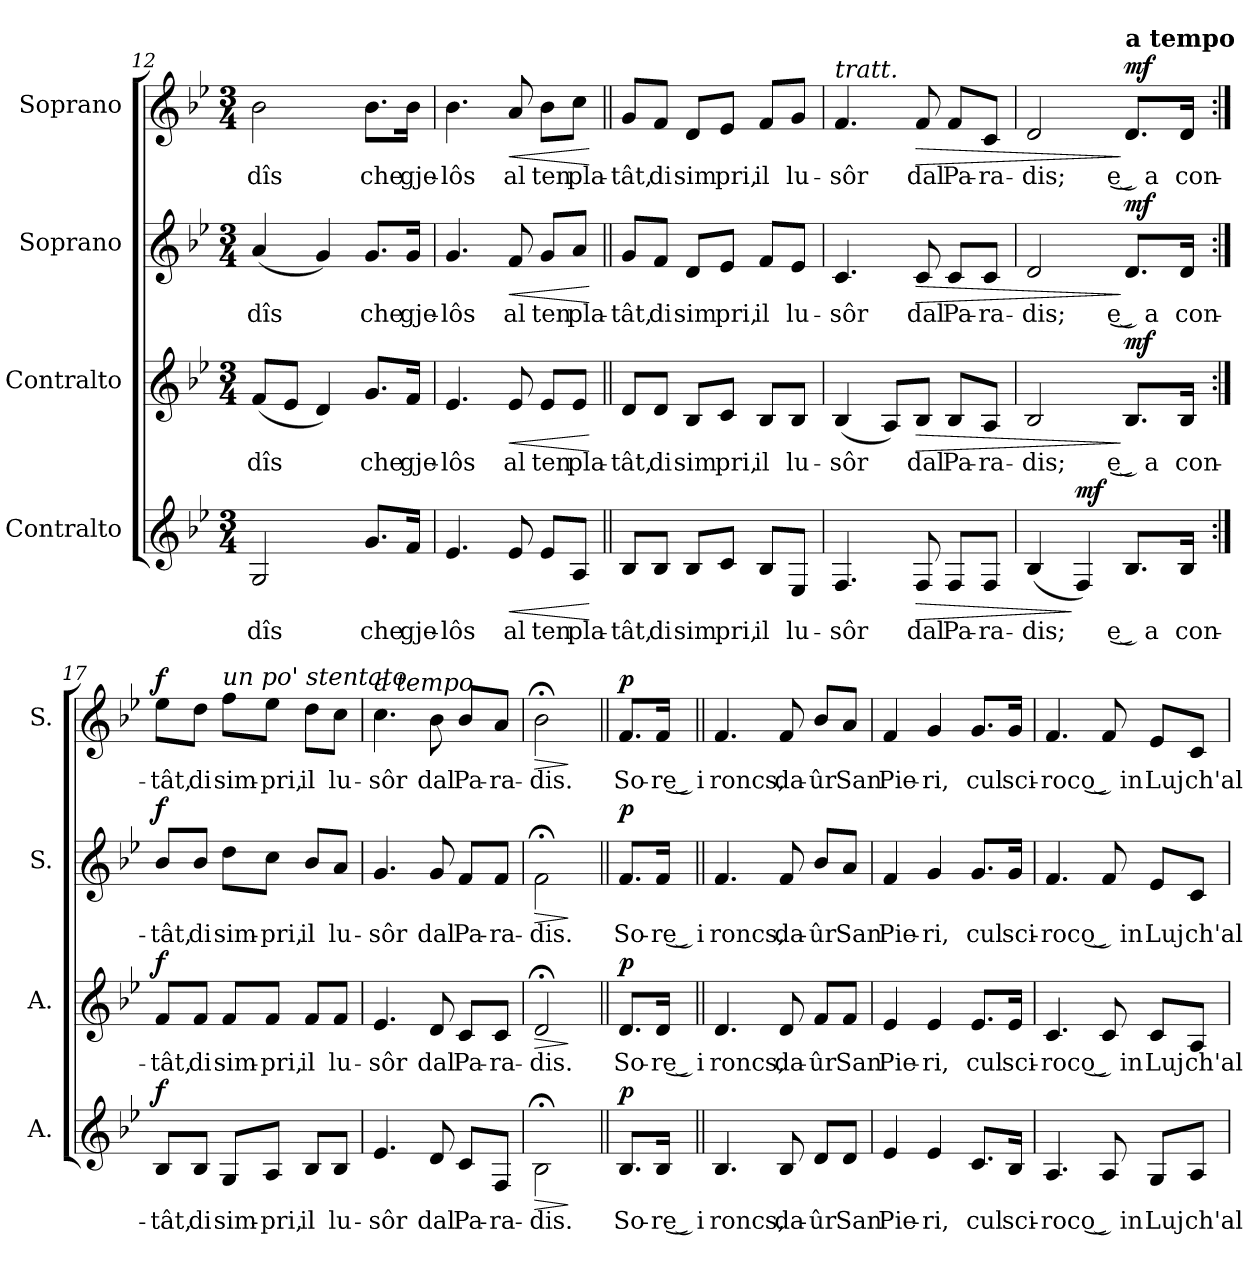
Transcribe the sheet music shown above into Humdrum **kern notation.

**kern	**text	**dynam	**kern	**text	**dynam	**kern	**text	**dynam	**kern	**text	**dynam
*part4	*part4	*part4	*part3	*part3	*part3	*part2	*part2	*part2	*part1	*part1	*part1
*staff4	*staff4	*staff4	*staff3	*staff3	*staff3	*staff2	*staff2	*staff2	*staff1	*staff1	*staff1
*I"Contralto	*	*	*I"Contralto	*	*	*I"Soprano	*	*	*I"Soprano	*	*
*I'A.	*	*	*I'A.	*	*	*I'S.	*	*	*I'S.	*	*
*clefG2	*	*	*clefG2	*	*	*clefG2	*	*	*clefG2	*	*
*k[b-e-]	*	*	*k[b-e-]	*	*	*k[b-e-]	*	*	*k[b-e-]	*	*
*M3/4	*	*	*M3/4	*	*	*M3/4	*	*	*M3/4	*	*
=12	=12	=12	=12	=12	=12	=12	=12	=12	=12	=12	=12
!	!LO:LY:b	!	!	!LO:LY:b	!	!	!LO:LY:b	!	!	!LO:LY:b	!
2G/	dîs	.	(<8f/L	-dîs	.	(<4a/	dîs	.	2b-\	dîs	.
.	.	.	8e-/J	.	.	.	.	.	.	.	.
.	.	.	4d/)	.	.	4g/)	.	.	.	.	.
!	!LO:LY:b	!	!	!LO:LY:b	!	!	!LO:LY:b	!	!	!LO:LY:b	!
8.g/L	che	.	8.g/L	che	.	8.g/L	che	.	8.b-\L	che	.
!	!LO:LY:b	!	!	!LO:LY:b	!	!	!LO:LY:b	!	!	!LO:LY:b	!
16f/Jk	gje-	.	16f/Jk	gje-	.	16g/Jk	gje-	.	16b-\Jk	gje-	.
=13	=13	=13	=13	=13	=13	=13	=13	=13	=13	=13	=13
!	!LO:LY:b	!	!	!LO:LY:b	!	!	!LO:LY:b	!	!	!LO:LY:b	!
4.e-/	-lôs	.	4.e-/	-lôs	.	4.g/	-lôs	.	4.b-\	-lôs	.
!	!LO:LY:b	!LO:HP:b	!	!LO:LY:b	!LO:HP:b	!	!LO:LY:b	!LO:HP:b	!	!LO:LY:b	!LO:HP:b
8e-/	al	<	8e-/	al	<	8f/	al	<	8a/	al	<
!	!LO:LY:b	!	!	!LO:LY:b	!	!	!LO:LY:b	!	!	!LO:LY:b	!
8e-/L	ten	.	8e-/L	ten	.	8g/L	ten	.	8b-\L	ten	.
!	!LO:LY:b	!	!	!LO:LY:b	!	!	!LO:LY:b	!	!	!LO:LY:b	!
8A/J	pla-	.	8e-/J	pla-	.	8a/J	pla-	.	8cc\J	pla-	.
.	.	[	.	.	[	.	.	[	.	.	[
!!LO:LB:g=z
=14||	=14||	=14||	=14||	=14||	=14||	=14||	=14||	=14||	=14||	=14||	=14||
!	!LO:LY:b	!	!	!LO:LY:b	!	!	!LO:LY:b	!	!	!LO:LY:b	!
8B-/L	-tât,	.	8d/L	-tât,	.	8g/L	-tât,	.	8g/L	-tât,	.
!	!LO:LY:b	!	!	!LO:LY:b	!	!	!LO:LY:b	!	!	!LO:LY:b	!
8B-/J	di	.	8d/J	di	.	8f/J	di	.	8f/J	di	.
!	!LO:LY:b	!	!	!LO:LY:b	!	!	!LO:LY:b	!	!	!LO:LY:b	!
8B-/L	sim	.	8B-/L	sim	.	8d/L	sim	.	8d/L	sim	.
!	!LO:LY:b	!	!	!LO:LY:b	!	!	!LO:LY:b	!	!	!LO:LY:b	!
8c/J	pri,	.	8c/J	pri,	.	8e-/J	pri,	.	8e-/J	pri,	.
!	!LO:LY:b	!	!	!LO:LY:b	!	!	!LO:LY:b	!	!	!LO:LY:b	!
8B-/L	il	.	8B-/L	il	.	8f/L	il	.	8f/L	il	.
!	!LO:LY:b	!	!	!LO:LY:b	!	!	!LO:LY:b	!	!	!LO:LY:b	!
8E-/J	lu-	.	8B-/J	lu-	.	8e-/J	lu-	.	8g/J	lu-	.
=15	=15	=15	=15	=15	=15	=15	=15	=15	=15	=15	=15
!	!	!	!	!	!	!	!	!	!LO:TX:a:i:t=tratt.	!	!
!	!LO:LY:b	!	!	!LO:LY:b	!	!	!LO:LY:b	!	!	!LO:LY:b	!
4.F/	-sôr	.	(<4B-/	-sôr	.	4.c/	-sôr	.	4.f/	-sôr	.
.	.	.	8A/L)	.	.	.	.	.	.	.	.
!	!LO:LY:b	!LO:HP:b	!	!LO:LY:b	!LO:HP:b	!	!LO:LY:b	!LO:HP:b	!	!LO:LY:b	!LO:HP:b
8F/	dal	>	8B-/J	dal	>	8c/	dal	>	8f/	dal	>
!	!LO:LY:b	!	!	!LO:LY:b	!	!	!LO:LY:b	!	!	!LO:LY:b	!
8F/L	Pa-	.	8B-/L	Pa-	.	8c/L	Pa-	.	8f/L	Pa-	.
!	!LO:LY:b	!	!	!LO:LY:b	!	!	!LO:LY:b	!	!	!LO:LY:b	!
8F/J	-ra-	.	8A/J	-ra-	.	8c/J	-ra-	.	8c/J	-ra-	.
=16	=16	=16	=16	=16	=16	=16	=16	=16	=16	=16	=16
!	!LO:LY:b	!	!	!LO:LY:b	!	!	!LO:LY:b	!	!	!LO:LY:b	!
(<4B-/	-dis;	.	2B-/	-dis;	.	2d/	-dis;	.	2d/	-dis;	.
!	!	!LO:DY:n=1:a	!	!	!	!	!	!	!	!	!
4F/)	.	] mf	.	.	.	.	.	.	.	.	.
!	!	!	!	!	!	!	!	!	!LO:TX:a:B:t=a tempo	!	!
!	!LO:LY:b	!	!	!LO:LY:b	!LO:DY:n=1:a	!	!LO:LY:b	!LO:DY:n=1:a	!	!LO:LY:b	!LO:DY:n=1:a
8.B-/L	e͜ a	.	8.B-/L	e͜ a	] mf	8.d/L	e͜ a	] mf	8.d/L	e͜ a	] mf
!	!LO:LY:b	!	!	!LO:LY:b	!	!	!LO:LY:b	!	!	!LO:LY:b	!
16B-/Jk	con-	.	16B-/Jk	con-	.	16d/Jk	con-	.	16d/Jk	con-	.
=17:|!	=17:|!	=17:|!	=17:|!	=17:|!	=17:|!	=17:|!	=17:|!	=17:|!	=17:|!	=17:|!	=17:|!
!	!LO:LY:b	!LO:DY:a	!	!LO:LY:b	!LO:DY:a	!	!LO:LY:b	!LO:DY:a	!	!LO:LY:b	!LO:DY:a
8B-/L	-tât,	f	8f/L	-tât,	f	8b-/L	-tât,	f	8ee-\L	-tât,	f
!	!LO:LY:b	!	!	!LO:LY:b	!	!	!LO:LY:b	!	!	!LO:LY:b	!
8B-/J	di	.	8f/J	di	.	8b-/J	di	.	8dd\J	di	.
!	!	!	!	!	!	!	!	!	!LO:TX:a:i:t=un po' stentato	!	!
!	!LO:LY:b	!	!	!LO:LY:b	!	!	!LO:LY:b	!	!	!LO:LY:b	!
8G/L	sim-	.	8f/L	sim-	.	8dd\L	sim-	.	8ff\L	sim-	.
!	!LO:LY:b	!	!	!LO:LY:b	!	!	!LO:LY:b	!	!	!LO:LY:b	!
8A/J	-pri,	.	8f/J	-pri,	.	8cc\J	-pri,	.	8ee-\J	-pri,	.
!	!LO:LY:b	!	!	!LO:LY:b	!	!	!LO:LY:b	!	!	!LO:LY:b	!
8B-/L	il	.	8f/L	il	.	8b-/L	il	.	8dd\L	il	.
!	!LO:LY:b	!	!	!LO:LY:b	!	!	!LO:LY:b	!	!	!LO:LY:b	!
8B-/J	lu-	.	8f/J	lu-	.	8a/J	lu-	.	8cc\J	lu-	.
=18	=18	=18	=18	=18	=18	=18	=18	=18	=18	=18	=18
!	!	!	!	!	!	!	!	!	!LO:TX:a:i:t=a tempo	!	!
!	!LO:LY:b	!	!	!LO:LY:b	!	!	!LO:LY:b	!	!	!LO:LY:b	!
4.e-/	-sôr	.	4.e-/	-sôr	.	4.g/	-sôr	.	4.cc\	-sôr	.
!	!LO:LY:b	!	!	!LO:LY:b	!	!	!LO:LY:b	!	!	!LO:LY:b	!
8d/	dal	.	8d/	dal	.	8g/	dal	.	8b-\	dal	.
!	!LO:LY:b	!	!	!LO:LY:b	!	!	!LO:LY:b	!	!	!LO:LY:b	!
8c/L	Pa-	.	8c/L	Pa-	.	8f/L	Pa-	.	8b-/L	Pa-	.
!	!LO:LY:b	!	!	!LO:LY:b	!	!	!LO:LY:b	!	!	!LO:LY:b	!
8F/J	-ra-	.	8c/J	-ra-	.	8f/J	-ra-	.	8a/J	-ra-	.
=19	=19	=19	=19	=19	=19	=19	=19	=19	=19	=19	=19
!	!LO:LY:b	!LO:HP:b	!	!LO:LY:b	!LO:HP:b	!	!LO:LY:b	!LO:HP:b	!	!LO:LY:b	!LO:HP:b
2B-;<\	-dis.	>	2d;</	-dis.	>	2f;<\	-dis.	>	2b-;<\	-dis.	>
.	.	]	.	.	]	.	.	]	.	.	]
=20||	=20||	=20||	=20||	=20||	=20||	=20||	=20||	=20||	=20||	=20||	=20||
!	!LO:LY:b	!LO:DY:a	!	!LO:LY:b	!LO:DY:a	!	!LO:LY:b	!LO:DY:a	!	!LO:LY:b	!LO:DY:a
8.B-/L	So-	p	8.d/L	So-	p	8.f/L	So-	p	8.f/L	So-	p
!	!LO:LY:b	!	!	!LO:LY:b	!	!	!LO:LY:b	!	!	!LO:LY:b	!
16B-/Jk	-re͜ i	.	16d/Jk	-re͜ i	.	16f/Jk	-re͜ i	.	16f/Jk	-re͜ i	.
!!LO:PB:g=z
=21||	=21||	=21||	=21||	=21||	=21||	=21||	=21||	=21||	=21||	=21||	=21||
!	!LO:LY:b	!	!	!LO:LY:b	!	!	!LO:LY:b	!	!	!LO:LY:b	!
4.B-/	roncs,	.	4.d/	roncs,	.	4.f/	roncs,	.	4.f/	roncs,	.
!	!LO:LY:b	!	!	!LO:LY:b	!	!	!LO:LY:b	!	!	!LO:LY:b	!
8B-/	da-	.	8d/	da-	.	8f/	da-	.	8f/	da-	.
!	!LO:LY:b	!	!	!LO:LY:b	!	!	!LO:LY:b	!	!	!LO:LY:b	!
8d/L	-ûr	.	8f/L	-ûr	.	8b-/L	-ûr	.	8b-/L	-ûr	.
!	!LO:LY:b	!	!	!LO:LY:b	!	!	!LO:LY:b	!	!	!LO:LY:b	!
8d/J	San	.	8f/J	San	.	8a/J	San	.	8a/J	San	.
=22	=22	=22	=22	=22	=22	=22	=22	=22	=22	=22	=22
!	!LO:LY:b	!	!	!LO:LY:b	!	!	!LO:LY:b	!	!	!LO:LY:b	!
4e-/	Pie-	.	4e-/	Pie-	.	4f/	Pie-	.	4f/	Pie-	.
!	!LO:LY:b	!	!	!LO:LY:b	!	!	!LO:LY:b	!	!	!LO:LY:b	!
4e-/	-ri,	.	4e-/	-ri,	.	4g/	-ri,	.	4g/	-ri,	.
!	!LO:LY:b	!	!	!LO:LY:b	!	!	!LO:LY:b	!	!	!LO:LY:b	!
8.c/L	cul	.	8.e-/L	cul	.	8.g/L	cul	.	8.g/L	cul	.
!	!LO:LY:b	!	!	!LO:LY:b	!	!	!LO:LY:b	!	!	!LO:LY:b	!
16B-/Jk	sci-	.	16e-/Jk	sci-	.	16g/Jk	sci-	.	16g/Jk	sci-	.
=23	=23	=23	=23	=23	=23	=23	=23	=23	=23	=23	=23
!	!LO:LY:b	!	!	!LO:LY:b	!	!	!LO:LY:b	!	!	!LO:LY:b	!
4.A/	-roc	.	4.c/	-roc	.	4.f/	-roc	.	4.f/	-roc	.
!	!LO:LY:b	!	!	!LO:LY:b	!	!	!LO:LY:b	!	!	!LO:LY:b	!
8A/	o͜ in	.	8c/	o͜ in	.	8f/	o͜ in	.	8f/	o͜ in	.
!	!LO:LY:b	!	!	!LO:LY:b	!	!	!LO:LY:b	!	!	!LO:LY:b	!
8G/L	Luj	.	8c/L	Luj	.	8e-/L	Luj	.	8e-/L	Luj	.
!	!LO:LY:b	!	!	!LO:LY:b	!	!	!LO:LY:b	!	!	!LO:LY:b	!
8A/J	ch'al	.	8A/J	ch'al	.	8c/J	ch'al	.	8c/J	ch'al	.
=	=	=	=	=	=	=	=	=	=	=	=
*-	*-	*-	*-	*-	*-	*-	*-	*-	*-	*-	*-
